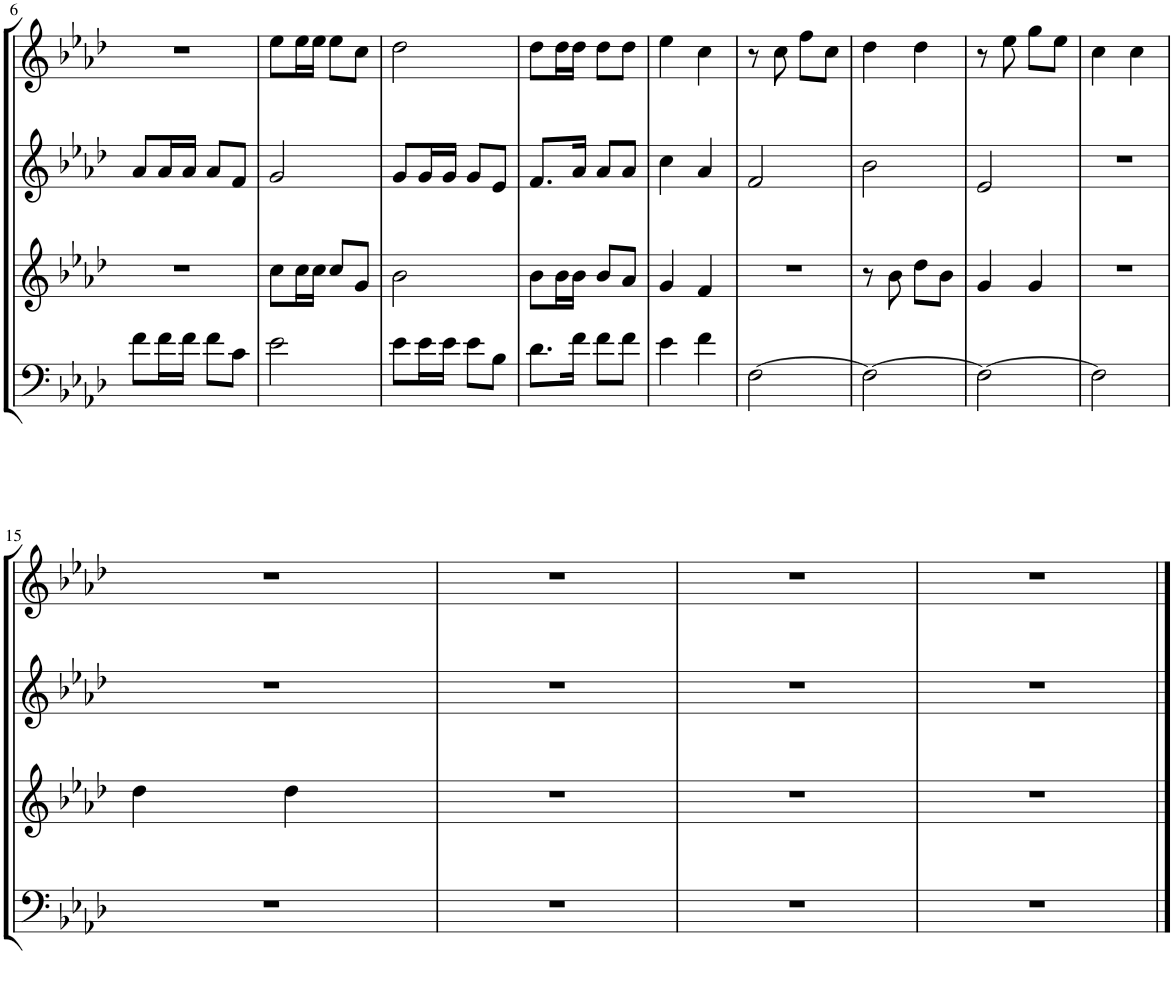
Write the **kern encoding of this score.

**kern	**kern	**kern	**kern
*part4	*part3	*part2	*part1
*staff4	*staff3	*staff2	*staff1
*I"Bassoon	*I"Bb Clarinet	*I"Oboe	*I"Flute
*I'Bsn	*I'Cl	*I'Ob	*I'Fl
!!LO:PB:g=z
*clefF4	*clefG2	*clefG2	*clefG2
*	*ITrd1c2	*	*
*k[b-e-a-d-]	*k[b-e-a-d-]	*k[b-e-a-d-]	*k[b-e-a-d-]
*M2/4	*M2/4	*M2/4	*M2/4
=6	=6	=6	=6
8f\L	2r	8a-/L	2r
16f\L	.	16a-/L	.
16f\JJ	.	16a-/JJ	.
8f\L	.	8a-/L	.
8c\J	.	8f/J	.
=7	=7	=7	=7
2e-\	8cc\L	2g/	8ee-\L
.	16cc\L	.	16ee-\L
.	16cc\JJ	.	16ee-\JJ
.	8cc/L	.	8ee-\L
.	8g/J	.	8cc\J
=8	=8	=8	=8
8e-\L	2b-\	8g/L	2dd-\
16e-\L	.	16g/L	.
16e-\JJ	.	16g/JJ	.
8e-\L	.	8g/L	.
8B-\J	.	8e-/J	.
=9	=9	=9	=9
8.d-\L	8b-\L	8.f/L	8dd-\L
.	16b-\L	.	16dd-\L
16f\Jk	16b-\JJ	16a-/Jk	16dd-\JJ
8f\L	8b-/L	8a-/L	8dd-\L
8f\J	8a-/J	8a-/J	8dd-\J
=10	=10	=10	=10
4e-\	4g/	4cc\	4ee-\
4f\	4f/	4a-/	4cc\
=11	=11	=11	=11
[2F\	2r	2f/	8r
.	.	.	8cc\
.	.	.	8ff\L
.	.	.	8cc\J
=12	=12	=12	=12
2F\_	8r	2b-\	4dd-\
.	8b-\	.	.
.	8dd-\L	.	4dd-\
.	8b-\J	.	.
=13	=13	=13	=13
2F\_	4g/	2e-/	8r
.	.	.	8ee-\
.	4g/	.	8gg\L
.	.	.	8ee-\J
=14	=14	=14	=14
2F\]	2r	2r	4cc\
.	.	.	4cc\
!!LO:LB:g=z
=15	=15	=15	=15
2r	4dd-\	2r	2r
.	4dd-\	.	.
=16	=16	=16	=16
2r	2r	2r	2r
=17	=17	=17	=17
2r	2r	2r	2r
=18	=18	=18	=18
2r	2r	2r	2r
==	==	==	==
*-	*-	*-	*-
